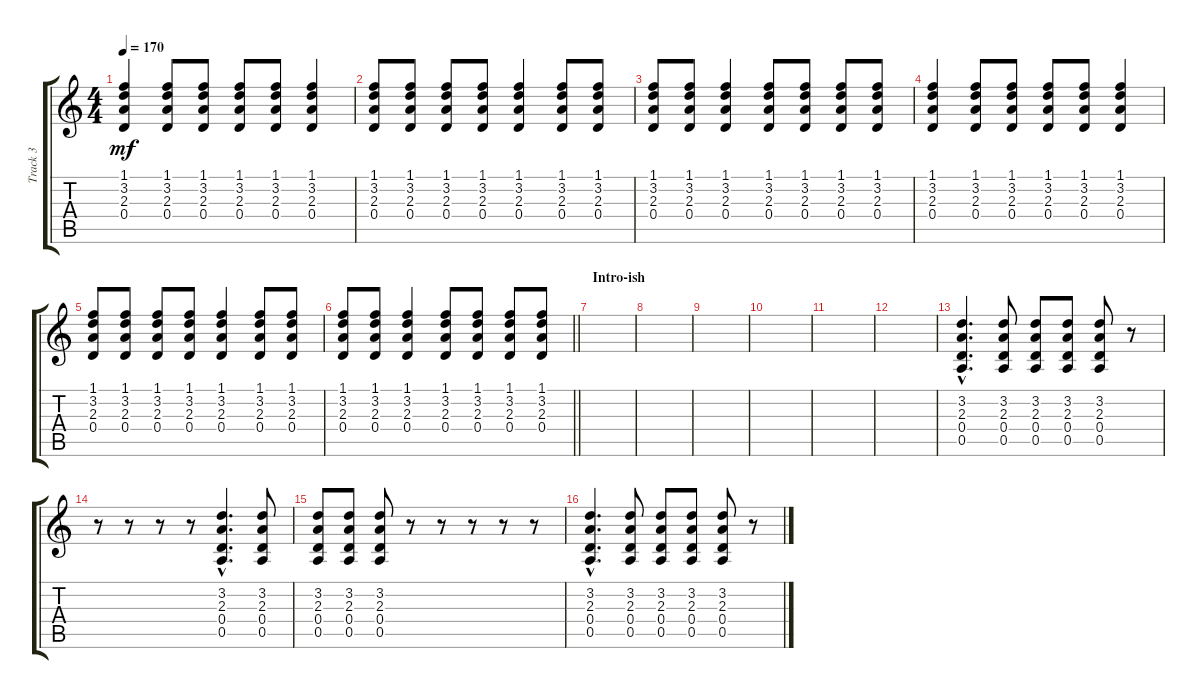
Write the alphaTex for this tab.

\track ("Track 3" "Track 3") {instrument acousticguitarsteel}
\staff {score tabs}
\tuning (E4 B3 G3 D3 A2 E2) {hide}
\ts (4 4)
\tempo 170
\clef g2
\ks c
(1.1 3.2 2.3 0.4).4{dy mf} (1.1 3.2 2.3 0.4).8 (1.1 3.2 2.3 0.4).8 (1.1 3.2 2.3 0.4).8 (1.1 3.2 2.3 0.4).8 (1.1 3.2 2.3 0.4).4 |
(1.1 3.2 2.3 0.4).8 (1.1 3.2 2.3 0.4).8 (1.1 3.2 2.3 0.4).8 (1.1 3.2 2.3 0.4).8 (1.1 3.2 2.3 0.4).4 (1.1 3.2 2.3 0.4).8 (1.1 3.2 2.3 0.4).8 |
(1.1 3.2 2.3 0.4).8 (1.1 3.2 2.3 0.4).8 (1.1 3.2 2.3 0.4).4 (1.1 3.2 2.3 0.4).8 (1.1 3.2 2.3 0.4).8 (1.1 3.2 2.3 0.4).8 (1.1 3.2 2.3 0.4).8 |
(1.1 3.2 2.3 0.4).4 (1.1 3.2 2.3 0.4).8 (1.1 3.2 2.3 0.4).8 (1.1 3.2 2.3 0.4).8 (1.1 3.2 2.3 0.4).8 (1.1 3.2 2.3 0.4).4 |
(1.1 3.2 2.3 0.4).8 (1.1 3.2 2.3 0.4).8 (1.1 3.2 2.3 0.4).8 (1.1 3.2 2.3 0.4).8 (1.1 3.2 2.3 0.4).4 (1.1 3.2 2.3 0.4).8 (1.1 3.2 2.3 0.4).8 |
\barLineRight lightlight
(1.1 3.2 2.3 0.4).8 (1.1 3.2 2.3 0.4).8 (1.1 3.2 2.3 0.4).4 (1.1 3.2 2.3 0.4).8 (1.1 3.2 2.3 0.4).8 (1.1 3.2 2.3 0.4).8 (1.1 3.2 2.3 0.4).8 |
\section ("" "Intro-ish")
|
|
|
|
|
|
(3.2{hac} 2.3{hac} 0.4{hac} 0.5{hac}).4{d} (3.2 2.3 0.4 0.5).8 (3.2 2.3 0.4 0.5).8 (3.2 2.3 0.4 0.5).8 (3.2 2.3 0.4 0.5).8 r.8 |
r.8 r.8 r.8 r.8 (3.2{hac} 2.3{hac} 0.4{hac} 0.5{hac}).4{d} (3.2 2.3 0.4 0.5).8 |
(3.2 2.3 0.4 0.5).8 (3.2 2.3 0.4 0.5).8 (3.2 2.3 0.4 0.5).8 r.8 r.8 r.8 r.8 r.8 |
(3.2{hac} 2.3{hac} 0.4{hac} 0.5{hac}).4{d} (3.2 2.3 0.4 0.5).8 (3.2 2.3 0.4 0.5).8 (3.2 2.3 0.4 0.5).8 (3.2 2.3 0.4 0.5).8 r.8
